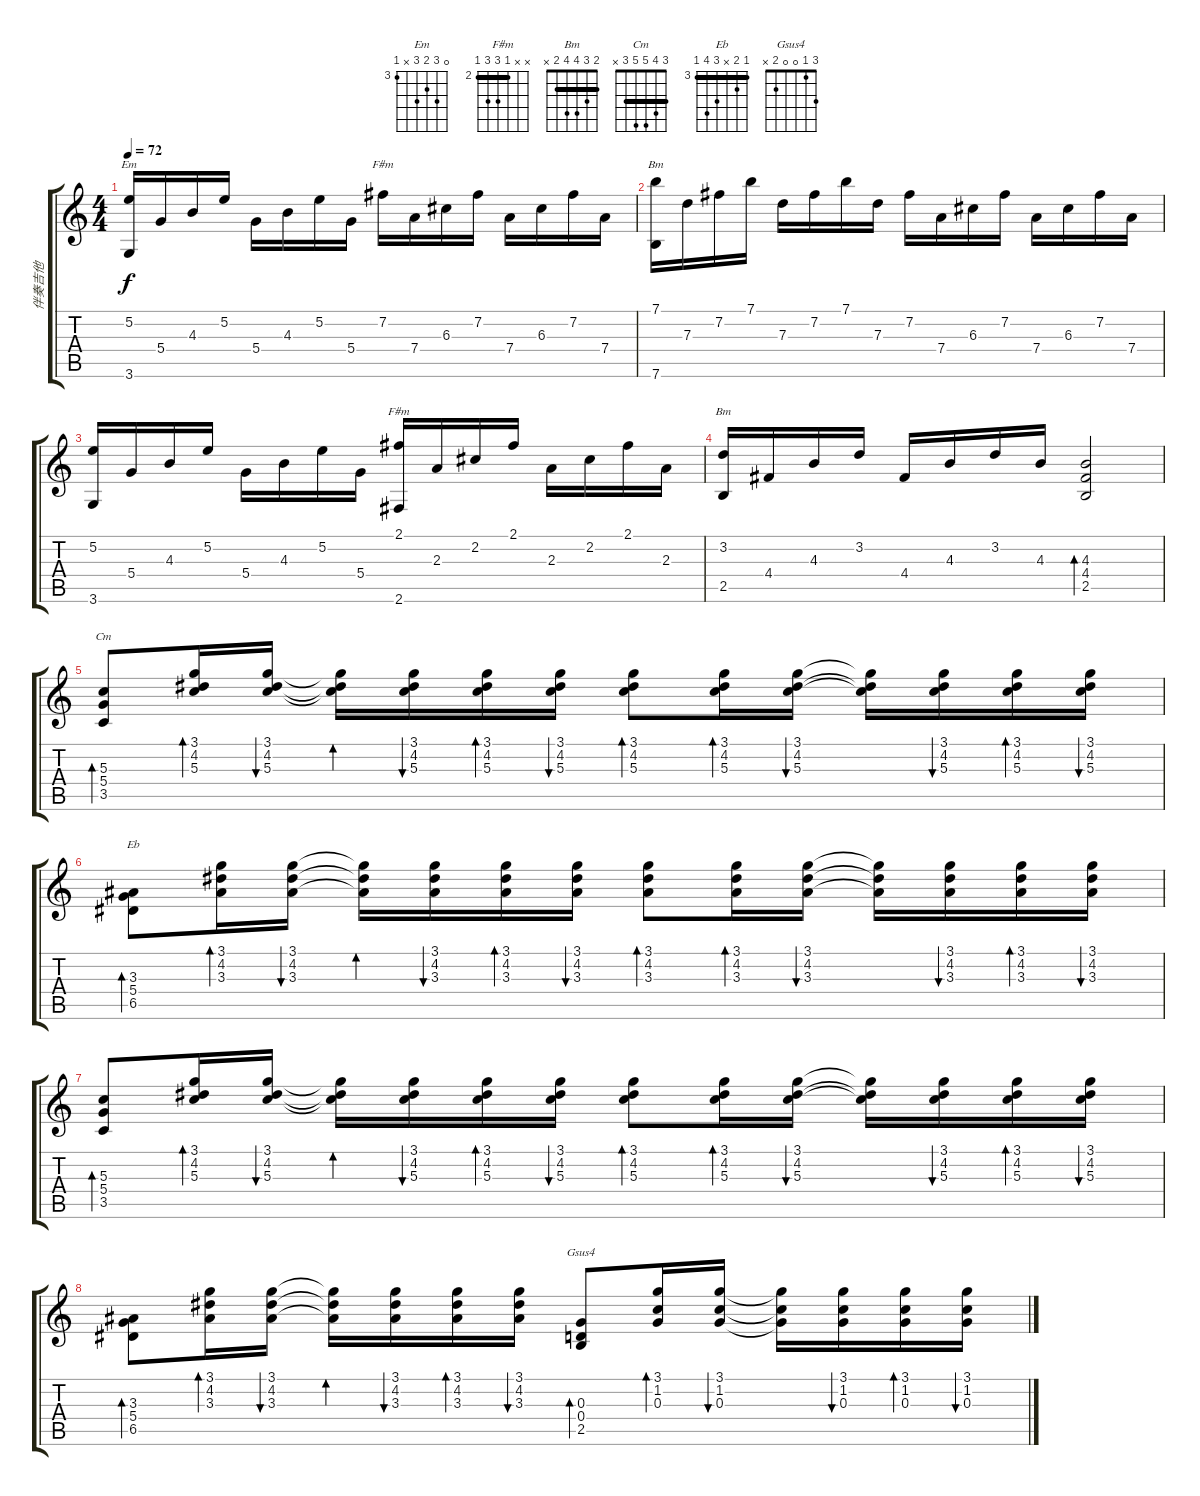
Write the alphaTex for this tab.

\track ("伴奏吉他" "伴奏吉他") {instrument overdrivenguitar}
\staff {score tabs}
\tuning (E4 B3 G3 D3 A2 E2) {hide}
\chord ("Em" 0 5 4 5 x 3) {firstfret 3}
\chord ("F#m" x 7 6 7 x x) {firstfret 6}
\chord ("Bm" 7 7 7 9 9 7) {firstfret 7 barre 7}
\chord ("F#m" x x 2 4 4 2) {firstfret 2 barre 2}
\chord ("Bm" 2 3 4 4 2 x) {barre 2}
\chord ("Cm" 3 4 5 5 3 x) {barre 3}
\chord ("Eb" 3 4 x 5 6 3) {firstfret 3 barre 3}
\chord ("Gsus4" 3 1 0 0 2 x)
\ts (4 4)
\tempo 72
\clef g2
\ks c
(5.2 3.6).16{ch "Em" dy f} 5.4.16 4.3.16 5.2.16 5.4.16 4.3.16 5.2.16 5.4.16 7.2.16{ch "F#m"} 7.4.16 6.3.16 7.2.16 7.4.16 6.3.16 7.2.16 7.4.16 |
(7.1 7.6).16{ch "Bm"} 7.3.16 7.2.16 7.1.16 7.3.16 7.2.16 7.1.16 7.3.16 7.2.16 7.4.16 6.3.16 7.2.16 7.4.16 6.3.16 7.2.16 7.4.16 |
(5.2 3.6).16 5.4.16 4.3.16 5.2.16 5.4.16 4.3.16 5.2.16 5.4.16 (2.1 2.6).16{ch "F#m"} 2.3.16 2.2.16 2.1.16 2.3.16 2.2.16 2.1.16 2.3.16 |
(3.2 2.5).16{ch "Bm"} 4.4.16 4.3.16 3.2.16 4.4.16 4.3.16 3.2.16 4.3.16 (4.3 4.4 2.5).2{bd 240} |
(5.3 5.4 3.5).8{bd 60 ch "Cm"} (3.1 4.2 5.3).16{bd 60} (3.1 4.2 5.3).16{bu 60} (3.1{t} 4.2{t} 5.3{t}).16{bd 60} (3.1 4.2 5.3).16{bu 60} (3.1 4.2 5.3).16{bd 60} (3.1 4.2 5.3).16{bu 60} (3.1 4.2 5.3).8{bd 60} (3.1 4.2 5.3).16{bd 60} (3.1 4.2 5.3).16{bu 60} (3.1{t} 4.2{t} 5.3{t}).16 (3.1 4.2 5.3).16{bu 60} (3.1 4.2 5.3).16{bd 60} (3.1 4.2 5.3).16{bu 60} |
(3.3 5.4 6.5).8{bd 60 ch "Eb"} (3.1 4.2 3.3).16{bd 60} (3.1 4.2 3.3).16{bu 60} (3.1{t} 4.2{t} 3.3{t}).16{bd 60} (3.1 4.2 3.3).16{bu 60} (3.1 4.2 3.3).16{bd 60} (3.1 4.2 3.3).16{bu 60} (3.1 4.2 3.3).8{bd 60} (3.1 4.2 3.3).16{bd 60} (3.1 4.2 3.3).16{bu 60} (3.1{t} 4.2{t} 3.3{t}).16 (3.1 4.2 3.3).16{bu 60} (3.1 4.2 3.3).16{bd 60} (3.1 4.2 3.3).16{bu 60} |
(5.3 5.4 3.5).8{bd 60} (3.1 4.2 5.3).16{bd 60} (3.1 4.2 5.3).16{bu 60} (3.1{t} 4.2{t} 5.3{t}).16{bd 60} (3.1 4.2 5.3).16{bu 60} (3.1 4.2 5.3).16{bd 60} (3.1 4.2 5.3).16{bu 60} (3.1 4.2 5.3).8{bd 60} (3.1 4.2 5.3).16{bd 60} (3.1 4.2 5.3).16{bu 60} (3.1{t} 4.2{t} 5.3{t}).16 (3.1 4.2 5.3).16{bu 60} (3.1 4.2 5.3).16{bd 60} (3.1 4.2 5.3).16{bu 60} |
(3.3 5.4 6.5).8{bd 60} (3.1 4.2 3.3).16{bd 60} (3.1 4.2 3.3).16{bu 60} (3.1{t} 4.2{t} 3.3{t}).16{bd 60} (3.1 4.2 3.3).16{bu 60} (3.1 4.2 3.3).16{bd 60} (3.1 4.2 3.3).16{bu 60} (0.3 0.4 2.5).8{bd 60 ch "Gsus4"} (3.1 1.2 0.3).16{bd 60} (3.1 1.2 0.3).16{bu 60} (3.1{t} 1.2{t} 0.3{t}).16 (3.1 1.2 0.3).16{bu 60} (3.1 1.2 0.3).16{bd 60} (3.1 1.2 0.3).16{bu 60}
